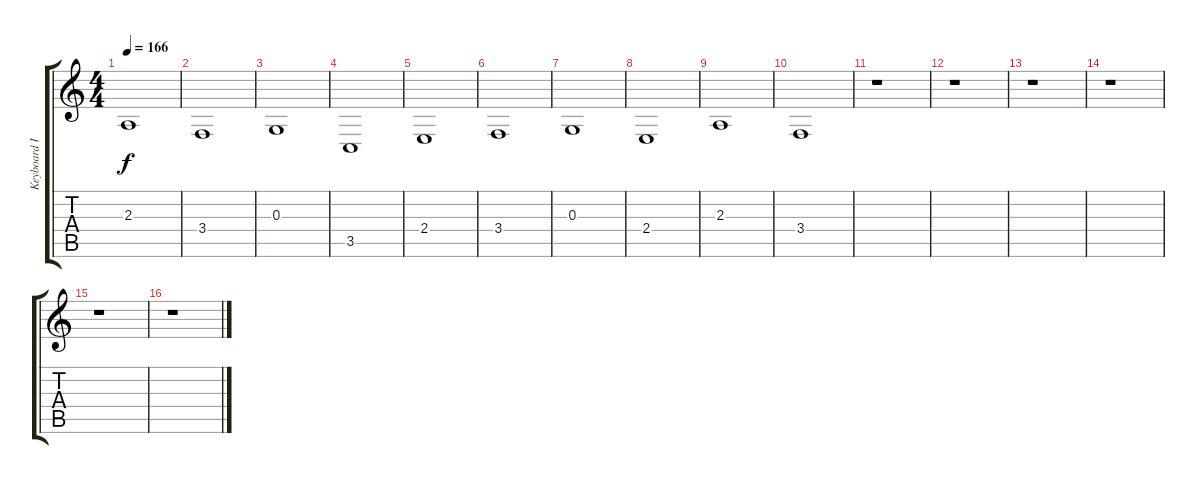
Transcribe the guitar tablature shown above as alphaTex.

\track ("Keyboard II" "Keyboard I") {instrument fx7echoes}
\staff {score tabs}
\tuning (E4 B3 G3 D3 A2 E2) {hide}
\ts (4 4)
\tempo 166
\clef g2
\ks c
2.3.1{dy f} |
3.4.1 |
0.3.1 |
3.5.1 |
2.4.1 |
3.4.1 |
0.3.1 |
2.4.1 |
2.3.1 |
3.4.1 |
r.1 |
r.1 |
r.1 |
r.1 |
r.1 |
r.1
